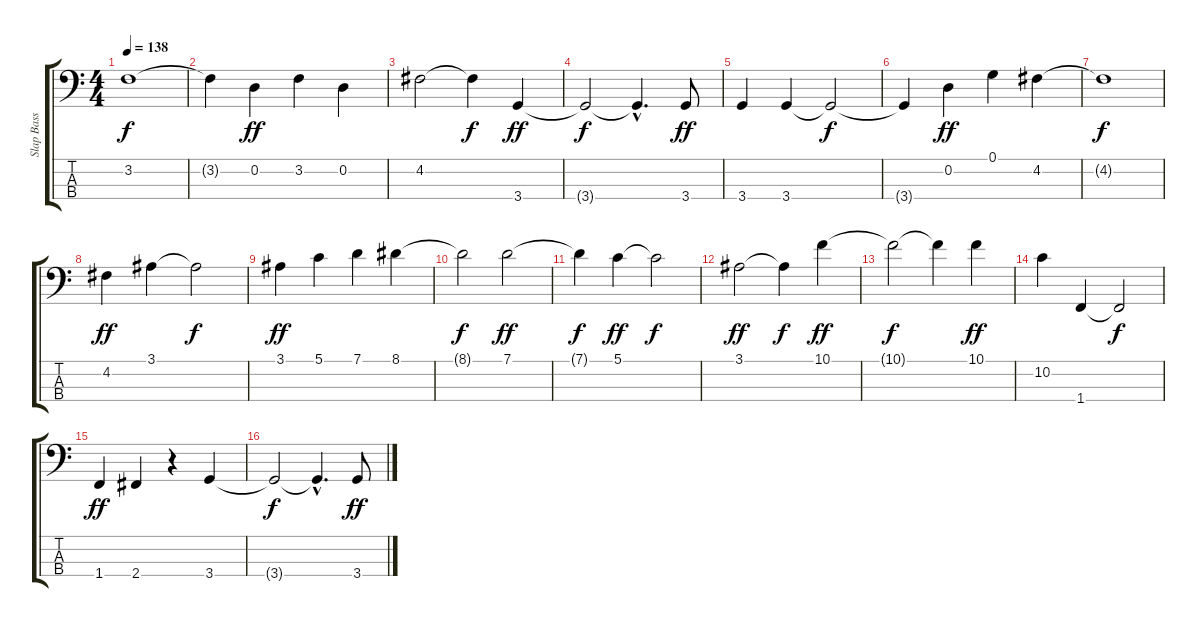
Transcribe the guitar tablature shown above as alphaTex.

\track ("Slap Bass" "Slap Bass") {instrument slapbass1}
\staff {score tabs}
\tuning (G2 D2 A1 E1) {hide}
\ts (4 4)
\tempo 138
\clef f4
\ks c
3.2{t}.1{dy f} |
3.2{t}.4 0.2.4{dy ff} 3.2.4 0.2.4 |
4.2.2 4.2{t}.4{dy f} 3.4.4{dy ff} |
3.4{t}.2{dy f} 3.4{hac t}.4{d} 3.4.8{dy ff} |
3.4.4 3.4.4 3.4{t}.2{dy f} |
3.4{t}.4 0.2.4{dy ff} 0.1.4 4.2.4 |
4.2{t}.1{dy f} |
4.2.4{dy ff} 3.1.4 3.1{t}.2{dy f} |
3.1.4{dy ff} 5.1.4 7.1.4 8.1.4 |
8.1{t}.2{dy f} 7.1.2{dy ff} |
7.1{t}.4{dy f} 5.1.4{dy ff} 5.1{t}.2{dy f} |
3.1.2{dy ff} 3.1{t}.4{dy f} 10.1.4{dy ff} |
10.1{t}.2{dy f} 10.1{t}.4 10.1.4{dy ff} |
10.2.4 1.4.4 1.4{t}.2{dy f} |
1.4.4{dy ff} 2.4.4 r.4 3.4.4 |
3.4{t}.2{dy f} 3.4{hac t}.4{d} 3.4.8{dy ff}
